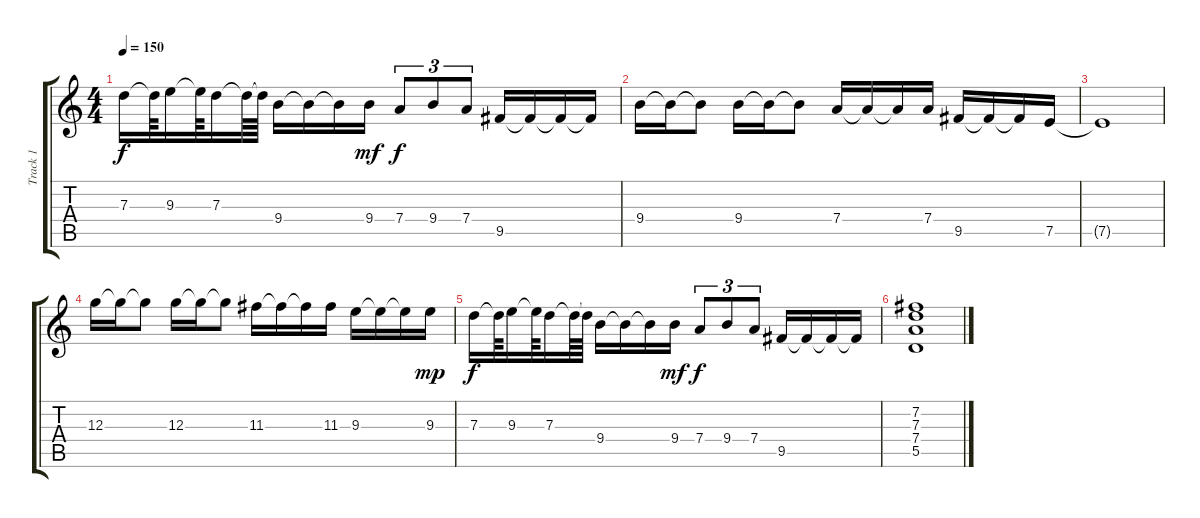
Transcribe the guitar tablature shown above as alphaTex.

\track ("Track 1" "Track 1") {instrument electricguitarclean}
\staff {score tabs}
\tuning (E4 B3 G3 D3 A2 E2) {hide}
\ts (4 4)
\tempo 150
\clef g2
\ks c
7.3.16{dy f} 7.3{t}.64 9.3.16 9.3{t}.64 7.3.16 7.3{t}.64 7.3{t}.64 9.4.16 9.4{t}.16 9.4{t}.16 9.4.16{dy mf} 7.4.8{tu (3 2) dy f} 9.4.8{tu (3 2)} 7.4.8{tu (3 2)} 9.5.16 9.5{t}.16 9.5{t}.16 9.5{t}.16 |
9.4.16 9.4{t}.16 9.4{t}.8 9.4.16 9.4{t}.16 9.4{t}.8 7.4.16 7.4{t}.16 7.4{t}.16 7.4.16 9.5.16 9.5{t}.16 9.5{t}.16 7.5.16 |
7.5{t}.1 |
12.3.16 12.3{t}.16 12.3{t}.8 12.3.16 12.3{t}.16 12.3{t}.8 11.3.16 11.3{t}.16 11.3{t}.16 11.3.16 9.3.16 9.3{t}.16 9.3{t}.16 9.3.16{dy mp} |
7.3.16{dy f} 7.3{t}.64 9.3.16 9.3{t}.64 7.3.16 7.3{t}.64 7.3{t}.64 9.4.16 9.4{t}.16 9.4{t}.16 9.4.16{dy mf} 7.4.8{tu (3 2) dy f} 9.4.8{tu (3 2)} 7.4.8{tu (3 2)} 9.5.16 9.5{t}.16 9.5{t}.16 9.5{t}.16 |
(7.2 7.3 7.4 5.5).1
